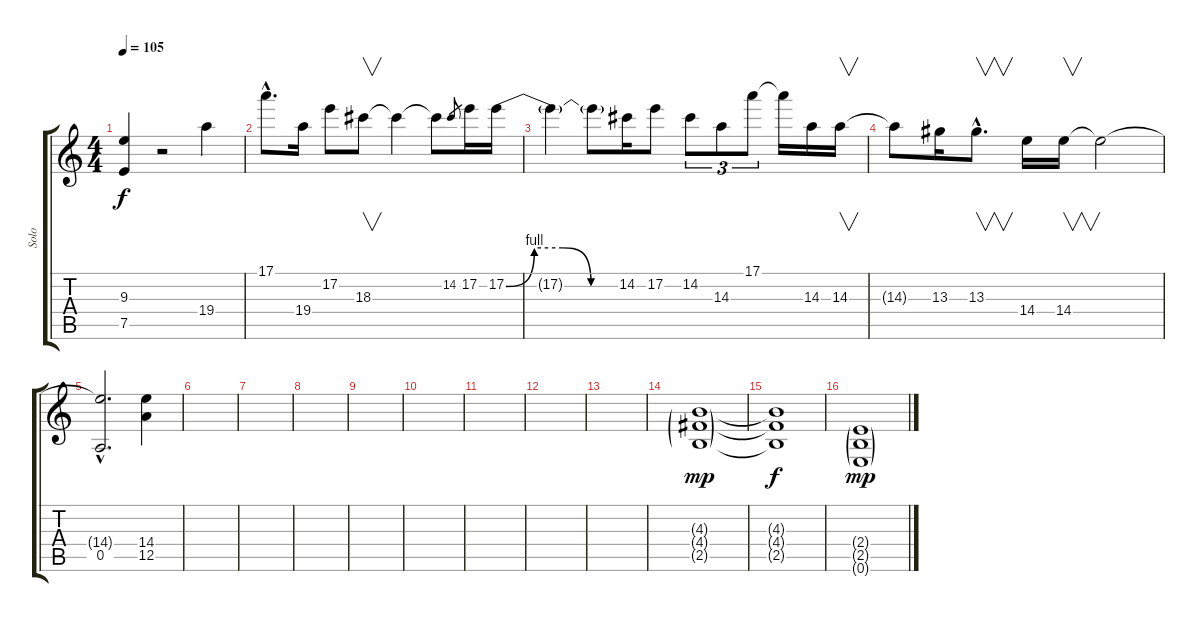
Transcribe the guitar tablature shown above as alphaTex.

\track ("Solo" "Solo") {instrument distortionguitar}
\staff {score tabs}
\tuning (E4 B3 G3 D3 A2 E2) {hide}
\ts (4 4)
\tempo 105
\clef g2
\ks c
(9.3{t} 7.5{t}).4{dy f} r.2 19.4.4 |
17.1{hac}.8{d} 19.4.16 17.2.8 18.3.8{v} 18.3{t}.4 18.3{t}.8 14.2.8{gr} 17.2.16 17.2{be (custom 0 0 15 4 30 4 45 0 60 0)}.16 |
17.2{t}.4 17.2{t}.8 14.2.16 17.2.8 14.2.8{tu (3 2)} 14.3.8{tu (3 2)} 17.1.8{tu (3 2)} 17.1{t}.16 14.3.16 14.3.16{v} |
14.3{t}.8 13.3.16 13.3{hac}.8{v d} 14.4.16 14.4.16{v} 14.4{t}.2 |
(14.4{hac t} 0.5{hac}).2{d} (14.4 12.5).4 |
|
|
|
|
|
|
|
|
(4.3{g} 4.4{g} 2.5{g}).1{dy mp} |
(4.3{t} 4.4{t} 2.5{t}).1{dy f} |
(2.4{g} 2.5{g} 0.6{g}).1{dy mp}
